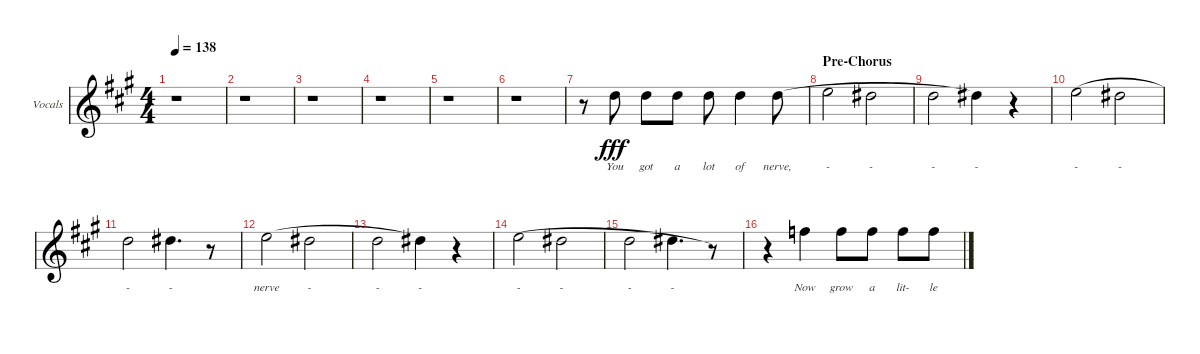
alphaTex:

\defaultSystemsLayout 4
\bracketExtendMode groupsimilarinstruments
\firstSystemTrackNameOrientation horizontal
\otherSystemsTrackNameOrientation horizontal
\track ("Vocals" "Vocals") {instrument distortionguitar}
\staff {score}
\tuning (E4 B3 G3 D3 A2 E2)
\ts (4 4)
\tempo 138
\clef g2
\scale
0.333333
\ks a
r.1{dy fff} |
\scale
0.333333 r.1 |
\scale
0.333333 r.1 |
\scale
0.333333 r.1 |
\scale
0.333333 r.1 |
\scale
0.333333 r.1 |
\scale
0.333333 r.8 3.2.8{lyrics (0 "You") lyrics (1 "") lyrics (2 "") lyrics (3 "") lyrics (4 "")} 3.2.8{lyrics (0 "got") lyrics (1 "") lyrics (2 "") lyrics (3 "") lyrics (4 "")} 3.2.8{lyrics (0 "a") lyrics (1 "") lyrics (2 "") lyrics (3 "") lyrics (4 "")} 3.2.8{lyrics (0 "lot") lyrics (1 "") lyrics (2 "") lyrics (3 "") lyrics (4 "")} 3.2.4{lyrics (0 "of") lyrics (1 "") lyrics (2 "") lyrics (3 "") lyrics (4 "")} 3.2.8{lyrics (0 "nerve,") lyrics (1 "") lyrics (2 "") lyrics (3 "") lyrics (4 "") legatoorigin} |
\section ("" "Pre-Chorus")
\scale
0.333333 0.1.2{lyrics (0 "-") lyrics (1 "") lyrics (2 "") lyrics (3 "") lyrics (4 "") legatoorigin} 4.2.2{lyrics (0 "-") lyrics (1 "") lyrics (2 "") lyrics (3 "") lyrics (4 "") legatoorigin} |
\scale
0.333333 3.2.2{lyrics (0 "-") lyrics (1 "") lyrics (2 "") lyrics (3 "") lyrics (4 "") legatoorigin} 4.2.4{lyrics (0 "-") lyrics (1 "") lyrics (2 "") lyrics (3 "") lyrics (4 "")} r.4 |
\scale
0.333333 0.1.2{lyrics (0 "-") lyrics (1 "") lyrics (2 "") lyrics (3 "") lyrics (4 "") legatoorigin} 4.2.2{lyrics (0 "-") lyrics (1 "") lyrics (2 "") lyrics (3 "") lyrics (4 "") legatoorigin} |
\scale
0.333333 3.2.2{lyrics (0 "-") lyrics (1 "") lyrics (2 "") lyrics (3 "") lyrics (4 "") legatoorigin} 4.2.4{d lyrics (0 "-") lyrics (1 "") lyrics (2 "") lyrics (3 "") lyrics (4 "") legatoorigin} r.8 |
\scale
0.333333 0.1.2{lyrics (0 "nerve") lyrics (1 "") lyrics (2 "") lyrics (3 "") lyrics (4 "") legatoorigin} 4.2.2{lyrics (0 "-") lyrics (1 "") lyrics (2 "") lyrics (3 "") lyrics (4 "") legatoorigin} |
\scale
0.333333 3.2.2{lyrics (0 "-") lyrics (1 "") lyrics (2 "") lyrics (3 "") lyrics (4 "") legatoorigin} 4.2.4{lyrics (0 "-") lyrics (1 "") lyrics (2 "") lyrics (3 "") lyrics (4 "")} r.4 |
\scale
0.333333 0.1.2{lyrics (0 "-") lyrics (1 "") lyrics (2 "") lyrics (3 "") lyrics (4 "") legatoorigin} 4.2.2{lyrics (0 "-") lyrics (1 "") lyrics (2 "") lyrics (3 "") lyrics (4 "") legatoorigin} |
\scale
0.333333 3.2.2{lyrics (0 "-") lyrics (1 "") lyrics (2 "") lyrics (3 "") lyrics (4 "") legatoorigin} 4.2.4{d lyrics (0 "-") lyrics (1 "") lyrics (2 "") lyrics (3 "") lyrics (4 "") legatoorigin} r.8 |
r.4 1.1.4{lyrics (0 "Now") lyrics (1 "") lyrics (2 "") lyrics (3 "") lyrics (4 "")} 1.1.8{lyrics (0 "grow") lyrics (1 "") lyrics (2 "") lyrics (3 "") lyrics (4 "")} 1.1.8{lyrics (0 "a") lyrics (1 "") lyrics (2 "") lyrics (3 "") lyrics (4 "")} 1.1.8{lyrics (0 "lit-") lyrics (1 "") lyrics (2 "") lyrics (3 "") lyrics (4 "")} 1.1.8{lyrics (0 "le") lyrics (1 "") lyrics (2 "") lyrics (3 "") lyrics (4 "")}
